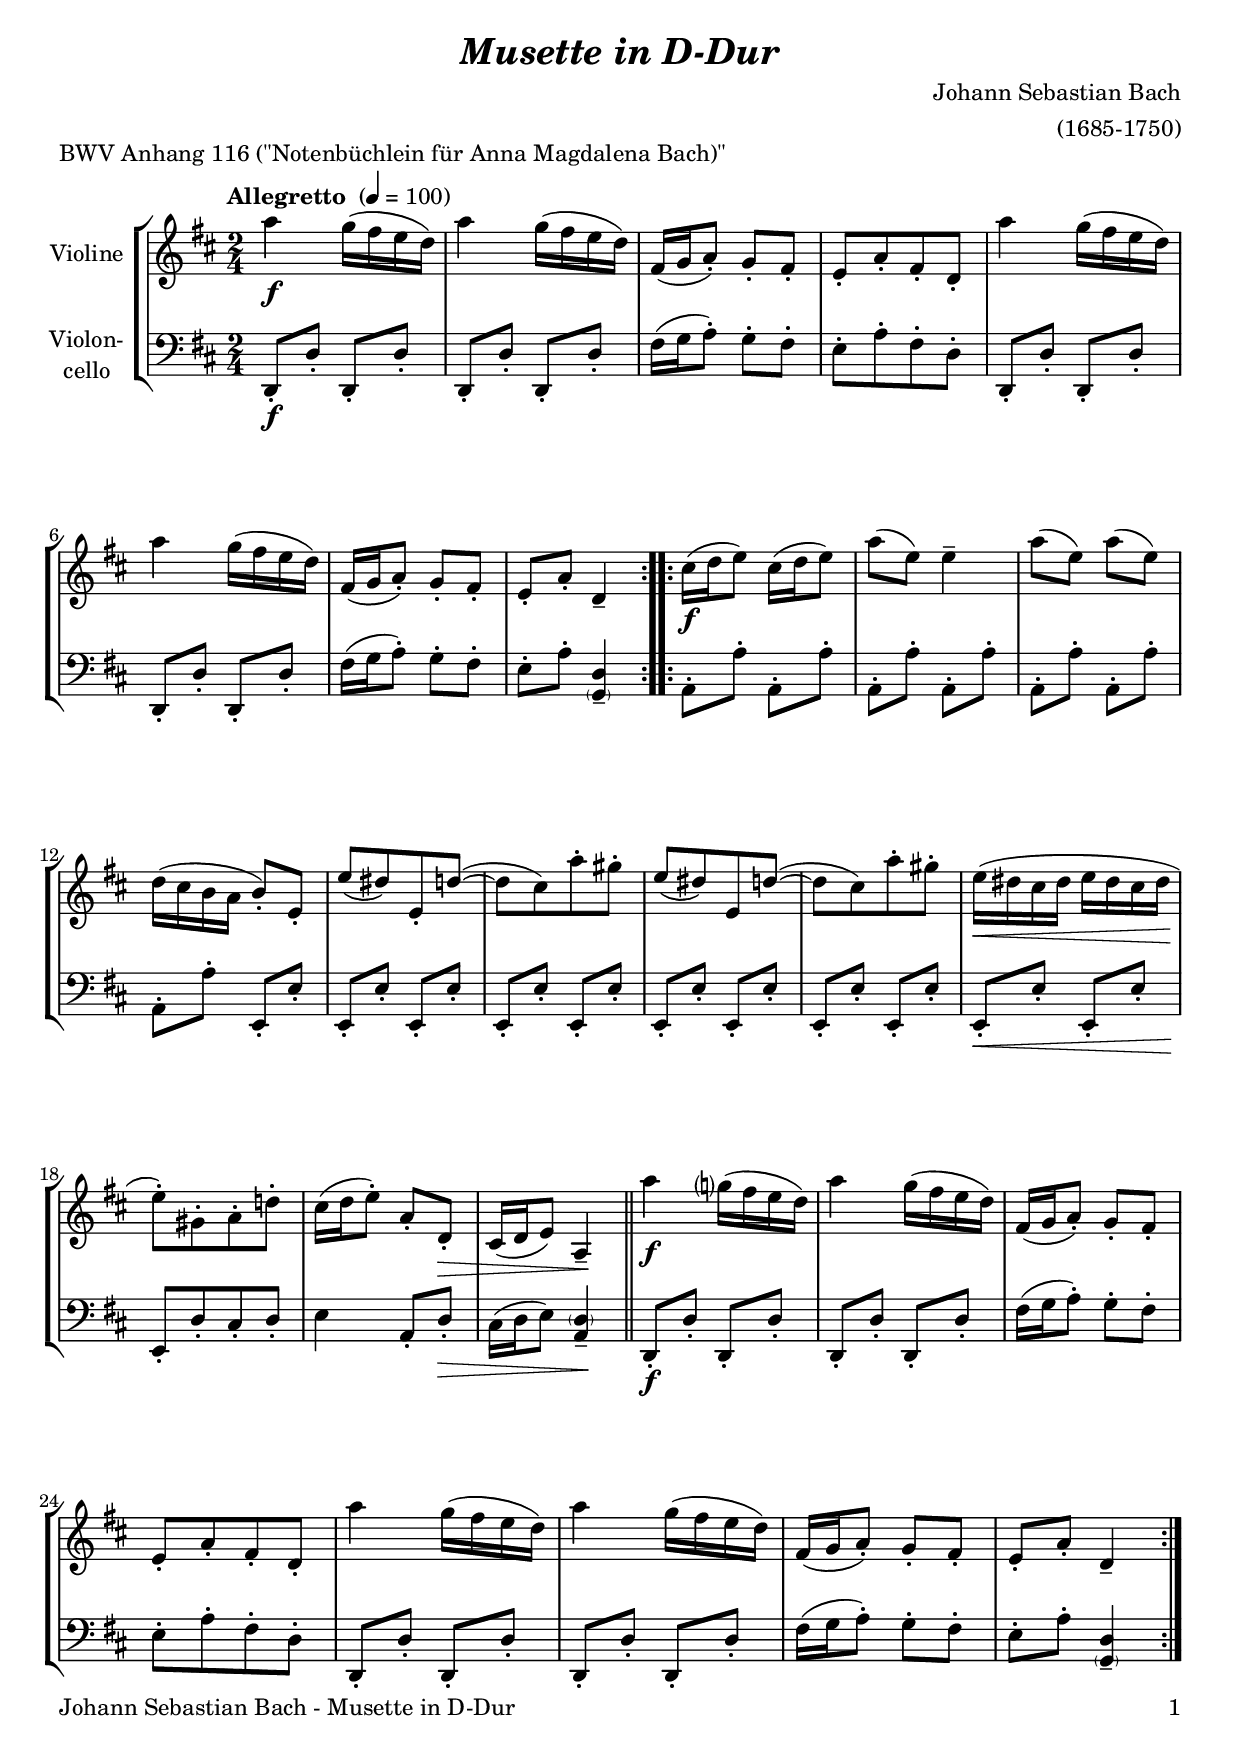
\version "2.18.2"
\include "deutsch.ly"
  
#(set-global-staff-size 20)

\header {
  title     = \markup \bold \italic "Musette in D-Dur"
  composer  = "Johann Sebastian Bach"
  arranger  = "(1685-1750)"
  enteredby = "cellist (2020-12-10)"
  piece     = "BWV Anhang 116 (\"Notenbüchlein für Anna Magdalena Bach)\""
}

voiceconsts = {
  \key d \major
  \time 2/4
  \clef "treble"
  \numericTimeSignature
  % Set default beaming for all staves
%  \set Timing.beamExceptions = #'()
%  \set Timing.baseMoment     = #(ly:make-moment 1 2)
%  \set Timing.beatStructure  = #'(1)
  \tempo "Allegretto " 4=100
}

mivl = "violin"
miba = "pizzicato strings"
%miba = "cello"

va = \relative c''' {
  \voiceconsts

  \repeat volta 2 {
    a4\f g16( fis e d)
    a'4 g16( fis e d)
    fis,( g a8)-. g-. fis-.
    e[-. a-. fis-. d]-.

    a''4 g16( fis e d)
    a'4 g16( fis e d)
    fis,( g a8)-. g-. fis-.
    e-. a-. d,4--
  }

  \repeat volta 2 {
    cis'16(\f d e8) cis16( d e8)
    a( e) e4--
    a8( e) a( e)
    d16( cis h a h8)-. e,-.
    e'[( dis) e,-. d'](~
    d[ cis) a'-. gis]-.

    e[( dis) e, d'](~
    d[ cis)  a'-. gis]-.
    e16(\< dis cis dis e dis cis dis\!
    e8)[-. gis,-. a-. d!]-.
    cis16( d e8)-. a,-. d,-.\>
    cis16( d e8) a,4--\! \bar "||"

    a''\f g?16( fis e d)
    a'4 g16( fis e d)
    fis,( g a8)-. g-. fis-.
    e[-. a-. fis-. d]-.

    a''4 g16( fis e d)
    a'4 g16( fis e d)
    fis,( g a8)-. g-. fis-.
    e-. a-. d,4--
  }
}

vb = \relative c, {
  \voiceconsts
  \clef "bass"
  
  \repeat volta 2 {
    d8-.\f d'-. d,-. d'-.
    d,-. d'-. d,-. d'-.
    fis16( g a8)-. g-. fis-.
    e[-. a-. fis-. d]-.

    d,-. d'-. d,-. d'-.
    d,-. d'-. d,-. d'-.
    fis16( g a8)-. g-. fis-.
    e-. a-. <\parenthesize g, d'>4--
  }

  \repeat volta 2 {
    a8-. a'-. a,-. a'-.
    a,-. a'-. a,-. a'-.
    a,-. a'-. a,-. a'-.
    a,-. a'-. e,-. e'-.
    e,-. e'-. e,-. e'-.
    e,-. e'-. e,-. e'-.

    e,-. e'-. e,-. e'-.
    e,-. e'-. e,-. e'-.
    e,-.\< e'-. e,-. e'-.
    e,[-.\! d'-. cis-. d]-.
    e4 a,8-. d-.\>
    cis16( d e8) <a, \parenthesize d>4--\! \bar "||"

    d,8-.\f d'-. d,-. d'-.
    d,-. d'-. d,-. d'-.
    fis16( g a8)-. g-. fis-.
    e[-. a-. fis-. d]-.

    d,-. d'-. d,-. d'-.
    d,-. d'-. d,-. d'-.
    fis16( g a8)-. g-. fis-.
    e-. a-. <\parenthesize g, d'>4--
  }
}


music = \new StaffGroup <<
      \new Staff {
	\set Staff.midiInstrument = \mivl
	\set Staff.instrumentName = \markup \center-column { "Violine" }
	\transpose d d { \va }
      }

      \new Staff {
	\set Staff.midiInstrument = \miba
	\set Staff.instrumentName = \markup \center-column { "Violon-" "cello" }
	\transpose d d { \vb }
      }
>>

\book {
   \paper {
    print-page-number = ##t
    print-first-page-number = ##t
    ragged-last-bottom = ##f
    oddHeaderMarkup = \markup \null
    evenHeaderMarkup = \markup \null
    oddFooterMarkup = \markup {
      \fill-line {
        \on-the-fly #print-page-number-check-first
        "Johann Sebastian Bach - Musette in D-Dur" \fromproperty #'page:page-number-string
      }
    }
    evenFooterMarkup = \oddFooterMarkup
  } \score {
    \music
    \layout {}
  }

  \score {
    \unfoldRepeats \music

    \midi {
      \context {
        \Score
      }
    }
  }
}